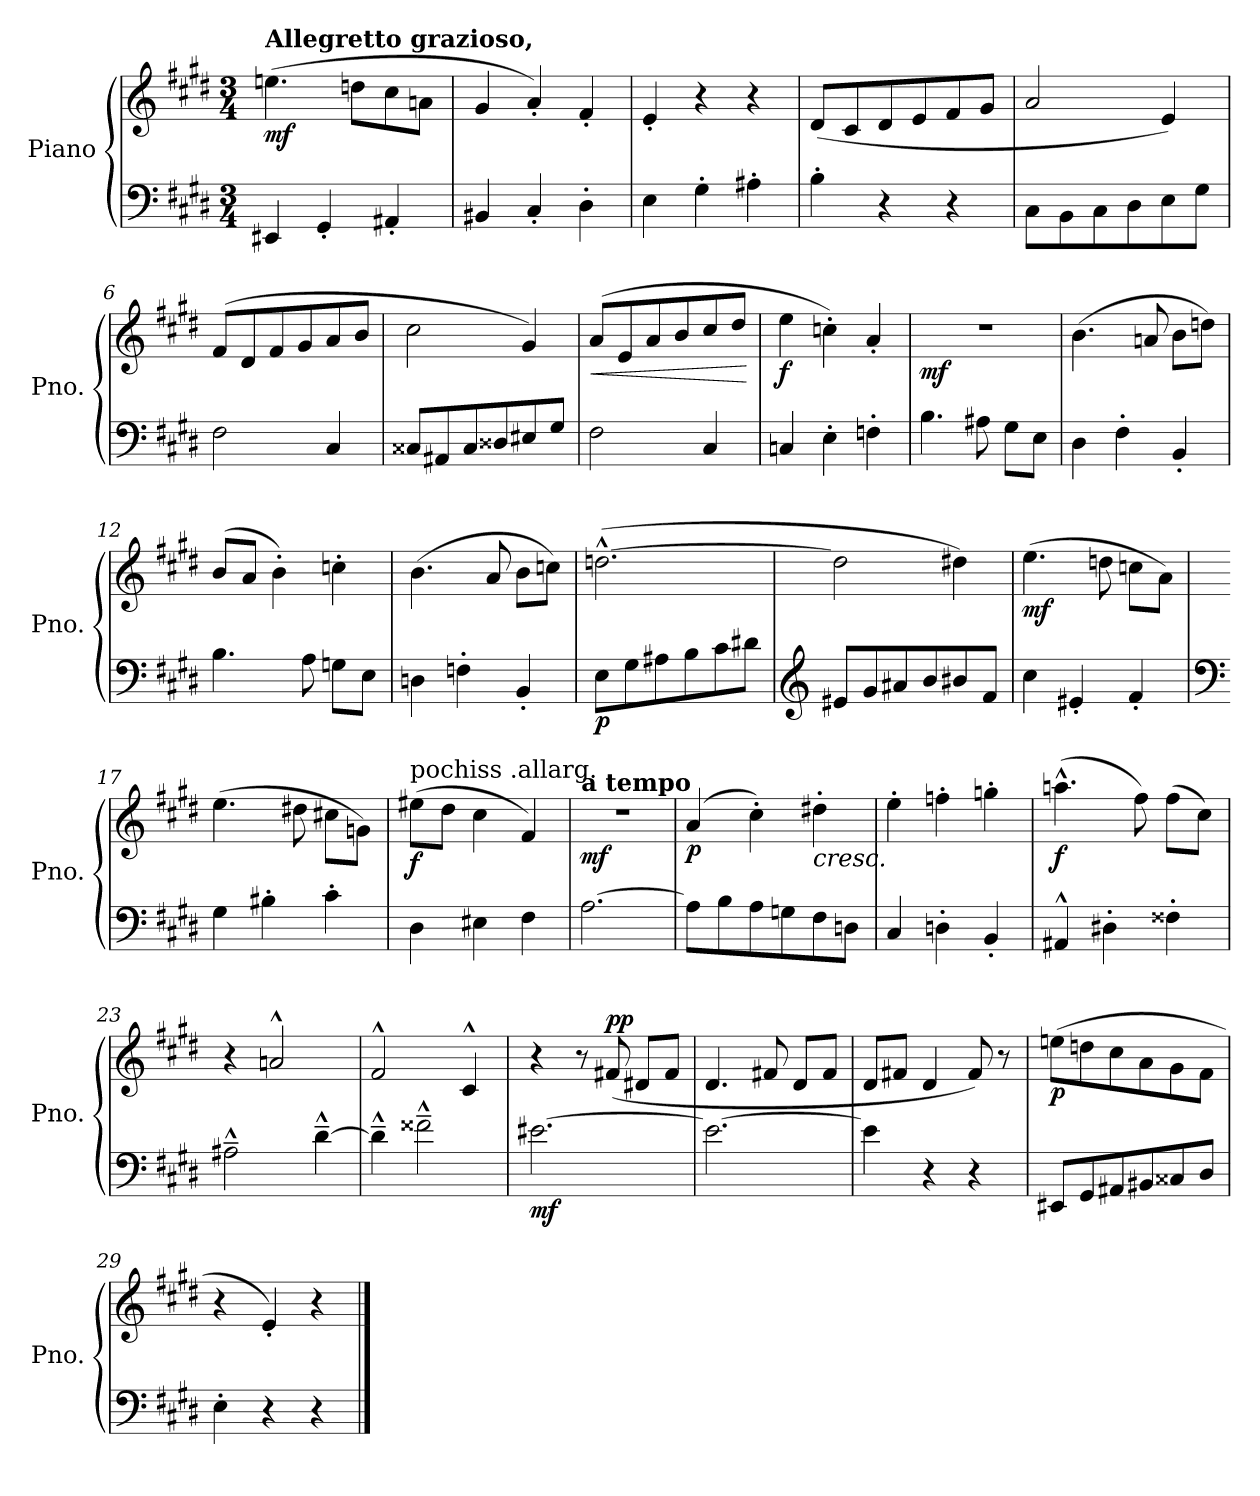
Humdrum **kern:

**kern	**kern	**dynam
*part1	*part1	*part1
*staff2	*staff1	*staff1/2
*I"Piano	*	*
*I'Pno.	*	*
*clefF4	*clefG2	*
*k[f#c#g#d#]	*k[f#c#g#d#]	*
*M3/4	*M3/4	*
*MM126	*MM126	*
=1	=1	=1
!	!LO:TX:a:B:t=Allegretto grazioso,	!
!	!	!LO:DY:b
4EE#X/	(>4.een\	mf
4GG#'/	.	.
.	8ddn\L	.
4AA#X'/	8cc#\	.
.	8an\J	.
=2	=2	=2
4BB#X/	4g#/	.
4C#'/	4a'/)	.
4D#'\	4f#'/	.
=3	=3	=3
4E\	4e'/	.
4G#'\	4r	.
4A#X'\	4r	.
=4	=4	=4
4B'\	(<8d#/L	.
.	8c#/	.
4r	8d#/	.
.	8e/	.
4r	8f#/	.
.	8g#/J	.
!!LO:LB:g=z
=5	=5	=5
8C#\L	2a/	.
8BB\	.	.
8C#\	.	.
8D#\	.	.
8E\	4e/)	.
8G#\J	.	.
=6	=6	=6
2F#\	(<8f#/L	.
.	8d#/	.
.	8f#/	.
.	8g#/	.
4C#/	8a/	.
.	8b/J	.
=7	=7	=7
8C##X/L	2cc#\	.
8AA#X/	.	.
8C##/	.	.
8D##X/	.	.
8E#X/	4g#/)	.
8G#/J	.	.
=8	=8	=8
!	!	!LO:HP:b
2F#\	(<8a/L	<
.	8e/	.
.	8a/	.
.	8b/	.
4C#/	8cc#/	.
.	8dd#/J	.
.	.	[
!!LO:LB:g=z
=9	=9	=9
!	!	!LO:DY:b
4Cn/	4ee\	f
4E'\	4ccn'\)	.
4Fn'\	4a'/	.
=10	=10	=10
!	!	!LO:DY:b
4.B\	2.r	mf
8A#X\	.	.
8G#\L	.	.
8E\J	.	.
=11	=11	=11
4D#\	(>4.b\	.
4F#'\	.	.
.	8an/	.
4BB'/	8b\L	.
.	8ddn\J)	.
=12	=12	=12
4.B\	(>8b/L	.
.	8a/J	.
.	4b'\)	.
8A\	.	.
8Gn\L	4ccn'\	.
8E\J	.	.
!!LO:LB:g=z
=13	=13	=13
4Dn\	(>4.b\	.
4Fn'\	.	.
.	8a/	.
4BB'/	8b\L	.
.	8ccn\J)	.
=14	=14	=14
!	!	!LO:DY:b=2
8E\L	(>[2.ddn^^\	p
8G#\	.	.
8A#X\	.	.
8B\	.	.
8c#\	.	.
8d#X\J	.	.
=15	=15	=15
*clefG2	*	*
8e#X/L	2dd\]	.
8g#/	.	.
8a#X/	.	.
8b/	.	.
8b#X/	4dd#X\)	.
8f#/J	.	.
=16	=16	=16
!	!	!LO:DY:b
4cc#\	(>4.ee\	mf
4e#X'/	.	.
.	8ddn\	.
4f#'/	8ccn\L	.
.	8a\J)	.
!!LO:LB:g=z
=17	=17	=17
*clefF4	*	*
4G#\	(>4.ee\	.
4B#X'\	.	.
.	8dd#X\	.
4c#'\	8cc#X\L	.
.	8gn\J)	.
=18	=18	=18
!	!LO:TX:a:t=pochiss .allarg.	!
!	!	!LO:DY:b
4D#\	(>8ee#X\L	f
.	8dd#\J	.
*	*MM124	*
4E#X\	4cc#\	.
*	*MM121	*
4F#\	4f#/)	.
=19	=19	=19
*	*MM126	*
!	!LO:TX:a:B:t=a tempo	!
!	!	!LO:DY:b
[2.A\	2.r	mf
=20	=20	=20
!	!	!LO:DY:b
8A\L]	(>4a/	p
8B\	.	.
8A\	4cc#'\)	.
8Gn\	.	.
!	!LO:TX:b:i:t=cresc.	!
8F#\	4dd#X'\	.
8Dn\J	.	.
!!LO:PB:g=z
=21	=21	=21
4C#/	4ee'\	.
4Dn'\	4ffn'\	.
4BB'/	4ggn'\	.
=22	=22	=22
!	!	!LO:DY:b
4AA#X^^/	(>4.aan^^\	f
4D#X'\	.	.
.	8ff#\)	.
4F##X'\	(>8ff#\L	.
.	8cc#\J)	.
=23	=23	=23
2A#X~^^\	4r	.
.	2an^^/	.
[4d#~^^\	.	.
=24	=24	=24
4d#~^^\]	2f#^^/	.
2f##X~^^\	.	.
.	4c#^^/	.
!!LO:LB:g=z
=25	=25	=25
!	!	!LO:DY:b=2
[2.e#X\	4r	mf
.	8r	.
!	!	!LO:DY:a
.	(<8f#X/	pp
.	8d#X/L	.
.	8f#/J	.
=26	=26	=26
2.e#\_	4.d#/	.
.	8f#X/	.
.	8d#/L	.
.	8f#/J	.
=27	=27	=27
4e#\]	8d#/L	.
.	8f#X/J	.
4r	4d#/	.
4r	8f#/)	.
.	8r	.
=28	=28	=28
!	!	!LO:DY:b
8EE#X/L	(>8een\L	p
8GG#/	8ddn\	.
8AA#X/	8cc#\	.
8BB#X/	8a\	.
8C##X/	8g#\	.
8D#/J	8f#\J	.
=29	=29	=29
4E'\	4r	.
4r	4e'/)	.
4r	4r	.
==	==	==
*-	*-	*-
